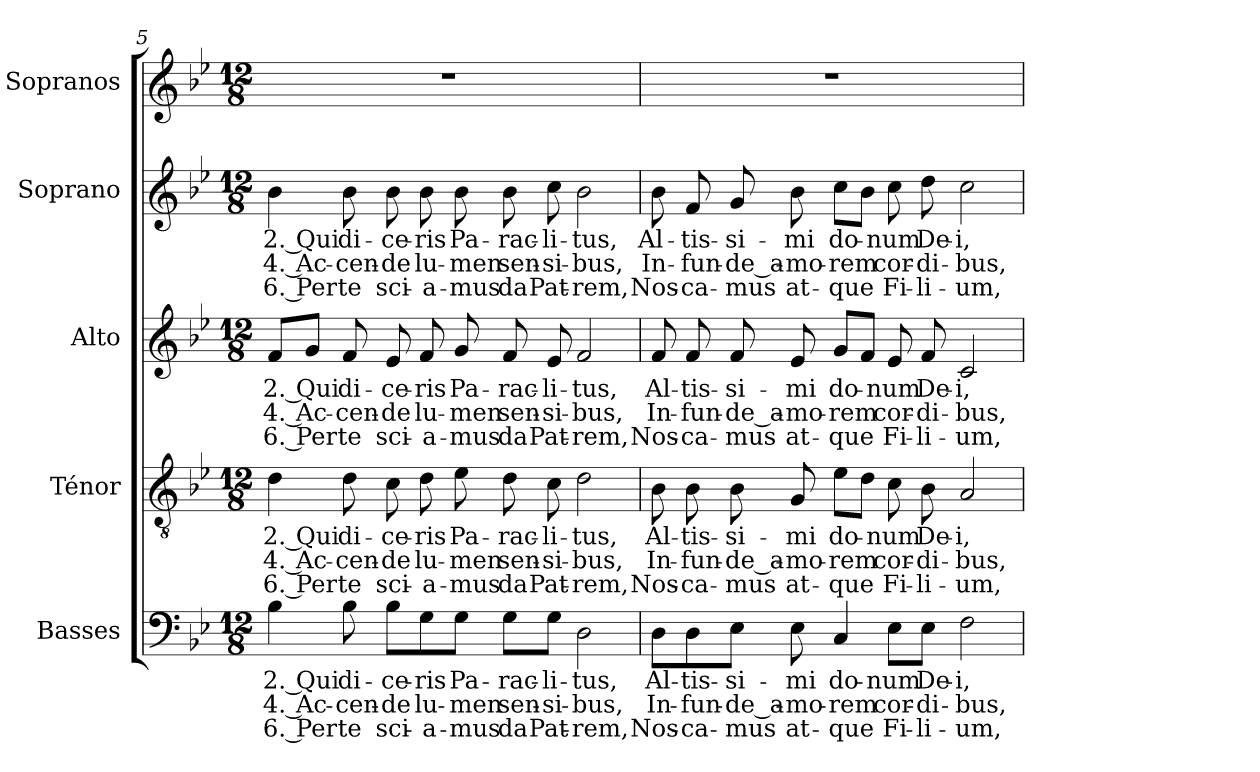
**kern	**text	**text	**text	**kern	**text	**text	**text	**kern	**text	**text	**text	**kern	**text	**text	**text	**kern
*part5	*part5	*part5	*part5	*part4	*part4	*part4	*part4	*part3	*part3	*part3	*part3	*part2	*part2	*part2	*part2	*part1
*staff5	*staff5	*staff5	*staff5	*staff4	*staff4	*staff4	*staff4	*staff3	*staff3	*staff3	*staff3	*staff2	*staff2	*staff2	*staff2	*staff1
*I"Basses	*	*	*	*I"Ténor	*	*	*	*I"Alto	*	*	*	*I"Soprano	*	*	*	*I"Sopranos
*I'B.	*	*	*	*I'T.	*	*	*	*I'A.	*	*	*	*I'S.	*	*	*	*
!!LO:LB:g=z
*clefF4	*	*	*	*clefGv2	*	*	*	*clefG2	*	*	*	*clefG2	*	*	*	*clefG2
*	*	*	*	*ITrd7c12	*	*	*	*	*	*	*	*	*	*	*	*
*k[b-e-]	*	*	*	*k[b-e-]	*	*	*	*k[b-e-]	*	*	*	*k[b-e-]	*	*	*	*k[b-e-]
*B-:	*	*	*	*B-:	*	*	*	*B-:	*	*	*	*B-:	*	*	*	*B-:
*M12/8	*	*	*	*M12/8	*	*	*	*M12/8	*	*	*	*M12/8	*	*	*	*M12/8
=5	=5	=5	=5	=5	=5	=5	=5	=5	=5	=5	=5	=5	=5	=5	=5	=5
!	!LO:LY:b:color=#000000	!LO:LY:b:color=#000000	!LO:LY:b:color=#000000	!	!	!	!	!	!	!	!	!	!	!	!	!
!	!	!	!	!	!LO:LY:b:color=#000000	!LO:LY:b:color=#000000	!LO:LY:b:color=#000000	!	!	!	!	!	!	!	!	!
!	!	!	!	!	!	!	!	!	!LO:LY:b:color=#000000	!LO:LY:b:color=#000000	!LO:LY:b:color=#000000	!	!	!	!	!
!	!	!	!	!	!	!	!	!	!	!	!	!	!LO:LY:b:color=#000000	!LO:LY:b:color=#000000	!LO:LY:b:color=#000000	!LO:N:vis=1
4B-i\	2. Qui	4. Ac-	6. Per	4Di\	2. Qui	4. Ac-	6. Per	8fi/L	2. Qui	4. Ac-	6. Per	4b-i\	2. Qui	4. Ac-	6. Per	1.r
.	.	.	.	.	.	.	.	8gi/J	.	.	.	.	.	.	.	.
!	!LO:LY:b:color=#000000	!LO:LY:b:color=#000000	!LO:LY:b:color=#000000	!	!	!	!	!	!	!	!	!	!	!	!	!
!	!	!	!	!	!LO:LY:b:color=#000000	!LO:LY:b:color=#000000	!LO:LY:b:color=#000000	!	!	!	!	!	!	!	!	!
!	!	!	!	!	!	!	!	!	!LO:LY:b:color=#000000	!LO:LY:b:color=#000000	!LO:LY:b:color=#000000	!	!	!	!	!
!	!	!	!	!	!	!	!	!	!	!	!	!	!LO:LY:b:color=#000000	!LO:LY:b:color=#000000	!LO:LY:b:color=#000000	!
8B-i\	di-	-cen-	te	8Di\	di-	-cen-	te	8fi/	di-	-cen-	te	8b-i\	di-	-cen-	te	.
!	!LO:LY:b:color=#000000	!LO:LY:b:color=#000000	!LO:LY:b:color=#000000	!	!	!	!	!	!	!	!	!	!	!	!	!
!	!	!	!	!	!LO:LY:b:color=#000000	!LO:LY:b:color=#000000	!LO:LY:b:color=#000000	!	!	!	!	!	!	!	!	!
!	!	!	!	!	!	!	!	!	!LO:LY:b:color=#000000	!LO:LY:b:color=#000000	!LO:LY:b:color=#000000	!	!	!	!	!
!	!	!	!	!	!	!	!	!	!	!	!	!	!LO:LY:b:color=#000000	!LO:LY:b:color=#000000	!LO:LY:b:color=#000000	!
8B-i\L	-ce-	-de	sci-	8Ci\	-ce-	-de	sci-	8e-i/	-ce-	-de	sci-	8b-i\	-ce-	-de	sci-	.
!	!LO:LY:b:color=#000000	!LO:LY:b:color=#000000	!LO:LY:b:color=#000000	!	!	!	!	!	!	!	!	!	!	!	!	!
!	!	!	!	!	!LO:LY:b:color=#000000	!LO:LY:b:color=#000000	!LO:LY:b:color=#000000	!	!	!	!	!	!	!	!	!
!	!	!	!	!	!	!	!	!	!LO:LY:b:color=#000000	!LO:LY:b:color=#000000	!LO:LY:b:color=#000000	!	!	!	!	!
!	!	!	!	!	!	!	!	!	!	!	!	!	!LO:LY:b:color=#000000	!LO:LY:b:color=#000000	!LO:LY:b:color=#000000	!
8Gi\	-ris	lu-	-a-	8Di\	-ris	lu-	-a-	8fi/	-ris	lu-	-a-	8b-i\	-ris	lu-	-a-	.
!	!LO:LY:b:color=#000000	!LO:LY:b:color=#000000	!LO:LY:b:color=#000000	!	!	!	!	!	!	!	!	!	!	!	!	!
!	!	!	!	!	!LO:LY:b:color=#000000	!LO:LY:b:color=#000000	!LO:LY:b:color=#000000	!	!	!	!	!	!	!	!	!
!	!	!	!	!	!	!	!	!	!LO:LY:b:color=#000000	!LO:LY:b:color=#000000	!LO:LY:b:color=#000000	!	!	!	!	!
!	!	!	!	!	!	!	!	!	!	!	!	!	!LO:LY:b:color=#000000	!LO:LY:b:color=#000000	!LO:LY:b:color=#000000	!
8Gi\J	Pa-	-men	-mus	8E-i\	Pa-	-men	-mus	8gi/	Pa-	-men	-mus	8b-i\	Pa-	-men	-mus	.
!	!LO:LY:b:color=#000000	!LO:LY:b:color=#000000	!LO:LY:b:color=#000000	!	!	!	!	!	!	!	!	!	!	!	!	!
!	!	!	!	!	!LO:LY:b:color=#000000	!LO:LY:b:color=#000000	!LO:LY:b:color=#000000	!	!	!	!	!	!	!	!	!
!	!	!	!	!	!	!	!	!	!LO:LY:b:color=#000000	!LO:LY:b:color=#000000	!LO:LY:b:color=#000000	!	!	!	!	!
!	!	!	!	!	!	!	!	!	!	!	!	!	!LO:LY:b:color=#000000	!LO:LY:b:color=#000000	!LO:LY:b:color=#000000	!
8Gi\L	-rac-	sen-	da	8Di\	-rac-	sen-	da	8fi/	-rac-	sen-	da	8b-i\	-rac-	sen-	da	.
!	!LO:LY:b:color=#000000	!LO:LY:b:color=#000000	!LO:LY:b:color=#000000	!	!	!	!	!	!	!	!	!	!	!	!	!
!	!	!	!	!	!LO:LY:b:color=#000000	!LO:LY:b:color=#000000	!LO:LY:b:color=#000000	!	!	!	!	!	!	!	!	!
!	!	!	!	!	!	!	!	!	!LO:LY:b:color=#000000	!LO:LY:b:color=#000000	!LO:LY:b:color=#000000	!	!	!	!	!
!	!	!	!	!	!	!	!	!	!	!	!	!	!LO:LY:b:color=#000000	!LO:LY:b:color=#000000	!LO:LY:b:color=#000000	!
8Gi\J	-li-	-si-	Pat-	8Ci\	-li-	-si-	Pat-	8e-i/	-li-	-si-	Pat-	8cci\	-li-	-si-	Pat-	.
!	!LO:LY:b:color=#000000	!LO:LY:b:color=#000000	!LO:LY:b:color=#000000	!	!	!	!	!	!	!	!	!	!	!	!	!
!	!	!	!	!	!LO:LY:b:color=#000000	!LO:LY:b:color=#000000	!LO:LY:b:color=#000000	!	!	!	!	!	!	!	!	!
!	!	!	!	!	!	!	!	!	!LO:LY:b:color=#000000	!LO:LY:b:color=#000000	!LO:LY:b:color=#000000	!	!	!	!	!
!	!	!	!	!	!	!	!	!	!	!	!	!	!LO:LY:b:color=#000000	!LO:LY:b:color=#000000	!LO:LY:b:color=#000000	!
2Di\	-tus,	-bus,	-rem,	2Di\	-tus,	-bus,	-rem,	2fi/	-tus,	-bus,	-rem,	2b-i\	-tus,	-bus,	-rem,	.
=6'	=6'	=6'	=6'	=6'	=6'	=6'	=6'	=6'	=6'	=6'	=6'	=6'	=6'	=6'	=6'	=6'
!	!LO:LY:b:color=#000000	!LO:LY:b:color=#000000	!LO:LY:b:color=#000000	!	!	!	!	!	!	!	!	!	!	!	!	!
!	!	!	!	!	!LO:LY:b:color=#000000	!LO:LY:b:color=#000000	!LO:LY:b:color=#000000	!	!	!	!	!	!	!	!	!
!	!	!	!	!	!	!	!	!	!LO:LY:b:color=#000000	!LO:LY:b:color=#000000	!LO:LY:b:color=#000000	!	!	!	!	!
!	!	!	!	!	!	!	!	!	!	!	!	!	!LO:LY:b:color=#000000	!LO:LY:b:color=#000000	!LO:LY:b:color=#000000	!LO:N:vis=1
8Di\L	Al-	In-	Nos-	8BB-i\	Al-	In-	Nos-	8fi/	Al-	In-	Nos-	8b-i\	Al-	In-	Nos-	1.r
!	!LO:LY:b:color=#000000	!LO:LY:b:color=#000000	!LO:LY:b:color=#000000	!	!	!	!	!	!	!	!	!	!	!	!	!
!	!	!	!	!	!LO:LY:b:color=#000000	!LO:LY:b:color=#000000	!LO:LY:b:color=#000000	!	!	!	!	!	!	!	!	!
!	!	!	!	!	!	!	!	!	!LO:LY:b:color=#000000	!LO:LY:b:color=#000000	!LO:LY:b:color=#000000	!	!	!	!	!
!	!	!	!	!	!	!	!	!	!	!	!	!	!LO:LY:b:color=#000000	!LO:LY:b:color=#000000	!LO:LY:b:color=#000000	!
8Di\	-tis-	-fun-	-ca-	8BB-i\	-tis-	-fun-	-ca-	8fi/	-tis-	-fun-	-ca-	8fi/	-tis-	-fun-	-ca-	.
!	!LO:LY:b:color=#000000	!LO:LY:b:color=#000000	!LO:LY:b:color=#000000	!	!	!	!	!	!	!	!	!	!	!	!	!
!	!	!	!	!	!LO:LY:b:color=#000000	!LO:LY:b:color=#000000	!LO:LY:b:color=#000000	!	!	!	!	!	!	!	!	!
!	!	!	!	!	!	!	!	!	!LO:LY:b:color=#000000	!LO:LY:b:color=#000000	!LO:LY:b:color=#000000	!	!	!	!	!
!	!	!	!	!	!	!	!	!	!	!	!	!	!LO:LY:b:color=#000000	!LO:LY:b:color=#000000	!LO:LY:b:color=#000000	!
8E-i\J	-si-	-de_a-	-mus	8BB-i\	-si-	-de_a-	-mus	8fi/	-si-	-de_a-	-mus	8gi/	-si-	-de_a-	-mus	.
!	!LO:LY:b:color=#000000	!LO:LY:b:color=#000000	!LO:LY:b:color=#000000	!	!	!	!	!	!	!	!	!	!	!	!	!
!	!	!	!	!	!LO:LY:b:color=#000000	!LO:LY:b:color=#000000	!LO:LY:b:color=#000000	!	!	!	!	!	!	!	!	!
!	!	!	!	!	!	!	!	!	!LO:LY:b:color=#000000	!LO:LY:b:color=#000000	!LO:LY:b:color=#000000	!	!	!	!	!
!	!	!	!	!	!	!	!	!	!	!	!	!	!LO:LY:b:color=#000000	!LO:LY:b:color=#000000	!LO:LY:b:color=#000000	!
8E-i\	-mi	-mo-	at-	8GGi/	-mi	-mo-	at-	8e-i/	-mi	-mo-	at-	8b-i\	-mi	-mo-	at-	.
!	!LO:LY:b:color=#000000	!LO:LY:b:color=#000000	!LO:LY:b:color=#000000	!	!	!	!	!	!	!	!	!	!	!	!	!
!	!	!	!	!	!LO:LY:b:color=#000000	!LO:LY:b:color=#000000	!LO:LY:b:color=#000000	!	!	!	!	!	!	!	!	!
!	!	!	!	!	!	!	!	!	!LO:LY:b:color=#000000	!LO:LY:b:color=#000000	!LO:LY:b:color=#000000	!	!	!	!	!
!	!	!	!	!	!	!	!	!	!	!	!	!	!LO:LY:b:color=#000000	!LO:LY:b:color=#000000	!LO:LY:b:color=#000000	!
4Ci/	do-	-rem	-que	8E-i\L	do-	-rem	-que	8gi/L	do-	-rem	-que	8cci\L	do-	-rem	-que	.
.	.	.	.	8Di\J	.	.	.	8fi/J	.	.	.	8b-i\J	.	.	.	.
!	!LO:LY:b:color=#000000	!LO:LY:b:color=#000000	!LO:LY:b:color=#000000	!	!	!	!	!	!	!	!	!	!	!	!	!
!	!	!	!	!	!LO:LY:b:color=#000000	!LO:LY:b:color=#000000	!LO:LY:b:color=#000000	!	!	!	!	!	!	!	!	!
!	!	!	!	!	!	!	!	!	!LO:LY:b:color=#000000	!LO:LY:b:color=#000000	!LO:LY:b:color=#000000	!	!	!	!	!
!	!	!	!	!	!	!	!	!	!	!	!	!	!LO:LY:b:color=#000000	!LO:LY:b:color=#000000	!LO:LY:b:color=#000000	!
8E-i\L	-num	cor-	Fi-	8Ci\	-num	cor-	Fi-	8e-i/	-num	cor-	Fi-	8cci\	-num	cor-	Fi-	.
!	!LO:LY:b:color=#000000	!LO:LY:b:color=#000000	!LO:LY:b:color=#000000	!	!	!	!	!	!	!	!	!	!	!	!	!
!	!	!	!	!	!LO:LY:b:color=#000000	!LO:LY:b:color=#000000	!LO:LY:b:color=#000000	!	!	!	!	!	!	!	!	!
!	!	!	!	!	!	!	!	!	!LO:LY:b:color=#000000	!LO:LY:b:color=#000000	!LO:LY:b:color=#000000	!	!	!	!	!
!	!	!	!	!	!	!	!	!	!	!	!	!	!LO:LY:b:color=#000000	!LO:LY:b:color=#000000	!LO:LY:b:color=#000000	!
8E-i\J	De-	-di-	-li-	8BB-i\	De-	-di-	-li-	8fi/	De-	-di-	-li-	8ddi\	De-	-di-	-li-	.
!	!LO:LY:b:color=#000000	!LO:LY:b:color=#000000	!LO:LY:b:color=#000000	!	!	!	!	!	!	!	!	!	!	!	!	!
!	!	!	!	!	!LO:LY:b:color=#000000	!LO:LY:b:color=#000000	!LO:LY:b:color=#000000	!	!	!	!	!	!	!	!	!
!	!	!	!	!	!	!	!	!	!LO:LY:b:color=#000000	!LO:LY:b:color=#000000	!LO:LY:b:color=#000000	!	!	!	!	!
!	!	!	!	!	!	!	!	!	!	!	!	!	!LO:LY:b:color=#000000	!LO:LY:b:color=#000000	!LO:LY:b:color=#000000	!
2Fi\	-i,	-bus,	-um,	2AAi/	-i,	-bus,	-um,	2ci/	-i,	-bus,	-um,	2cci\	-i,	-bus,	-um,	.
=	=	=	=	=	=	=	=	=	=	=	=	=	=	=	=	=
*-	*-	*-	*-	*-	*-	*-	*-	*-	*-	*-	*-	*-	*-	*-	*-	*-
